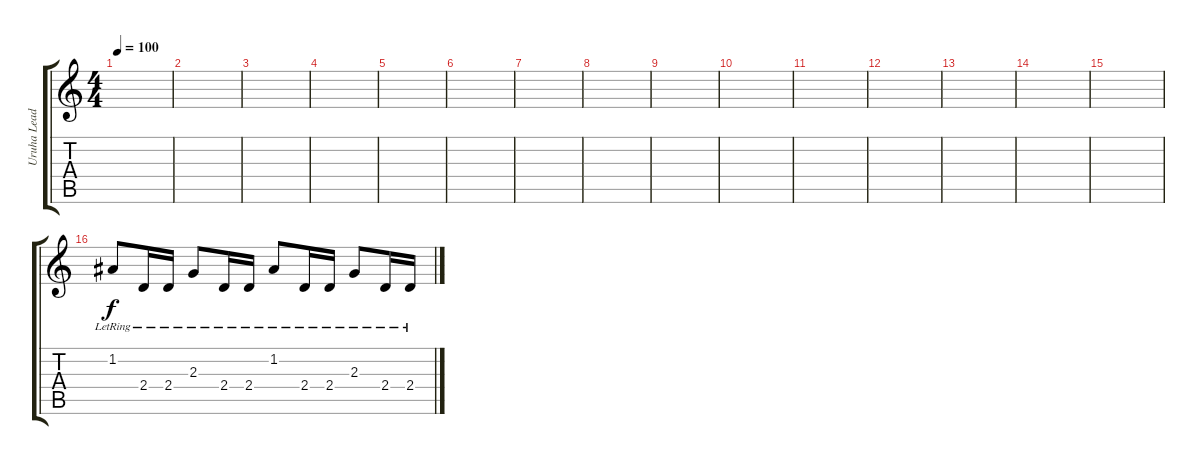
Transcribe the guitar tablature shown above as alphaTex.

\track ("Uruha Lead Guitar" "Uruha Lead") {instrument distortionguitar}
\staff {score tabs}
\tuning (D4 A3 F3 C3 G2 D2) {hide}
\ts (4 4)
\tempo 100
\clef g2
\ks c
|
|
|
|
|
|
|
|
|
|
|
|
|
|
|
1.2{lr}.8{instrument electricguitarclean} 2.4{lr}.16 2.4{lr}.16 2.3{lr}.8 2.4{lr}.16 2.4{lr}.16 1.2{lr}.8 2.4{lr}.16 2.4{lr}.16 2.3{lr}.8 2.4{lr}.16 2.4{lr}.16
